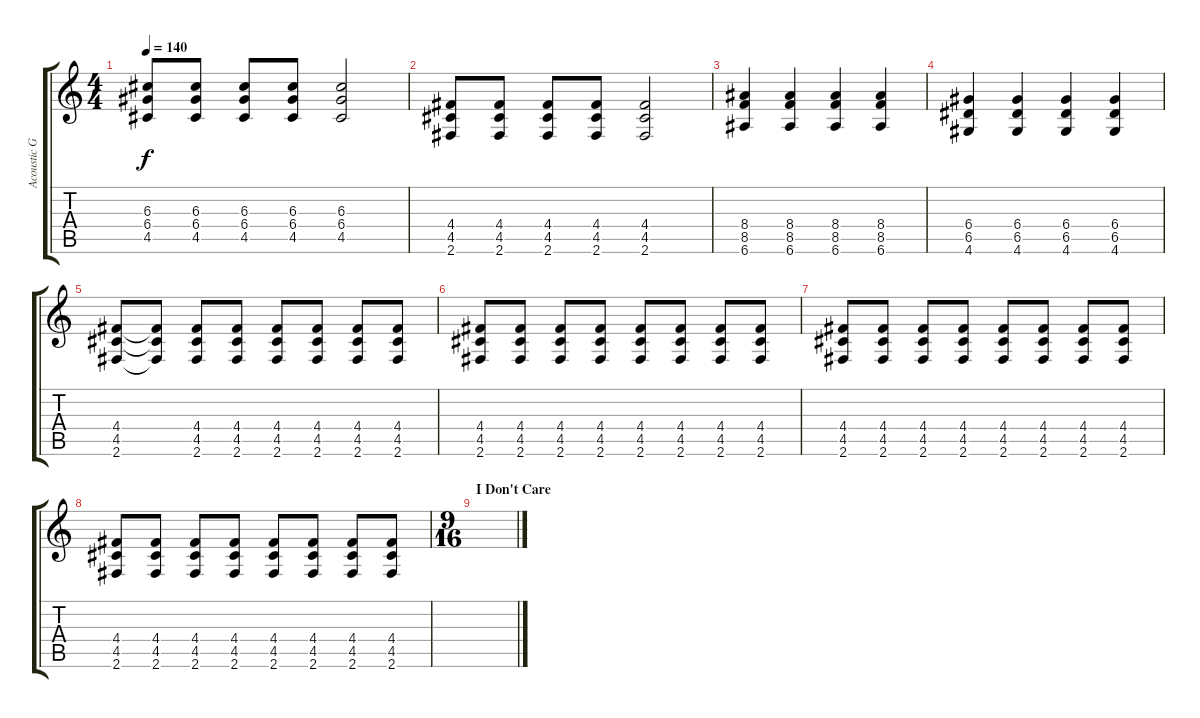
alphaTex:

\track ("Acoustic Guitar" "Acoustic G") {instrument acousticguitarsteel}
\staff {score tabs}
\tuning (E4 B3 G3 D3 A2 E2) {hide}
\ts (4 4)
\tempo 140
\clef g2
\ks c
(6.3 6.4 4.5).8{dy f} (6.3 6.4 4.5).8 (6.3 6.4 4.5).8 (6.3 6.4 4.5).8 (6.3 6.4 4.5).2 |
(4.4 4.5 2.6).8 (4.4 4.5 2.6).8 (4.4 4.5 2.6).8 (4.4 4.5 2.6).8 (4.4 4.5 2.6).2 |
(8.4 8.5 6.6).4 (8.4 8.5 6.6).4 (8.4 8.5 6.6).4 (8.4 8.5 6.6).4 |
(6.4 6.5 4.6).4 (6.4 6.5 4.6).4 (6.4 6.5 4.6).4 (6.4 6.5 4.6).4 |
(4.4 4.5 2.6).8 (4.4{t} 4.5{t} 2.6{t}).8 (4.4 4.5 2.6).8 (4.4 4.5 2.6).8 (4.4 4.5 2.6).8 (4.4 4.5 2.6).8 (4.4 4.5 2.6).8 (4.4 4.5 2.6).8 |
(4.4 4.5 2.6).8 (4.4 4.5 2.6).8 (4.4 4.5 2.6).8 (4.4 4.5 2.6).8 (4.4 4.5 2.6).8 (4.4 4.5 2.6).8 (4.4 4.5 2.6).8 (4.4 4.5 2.6).8 |
(4.4 4.5 2.6).8 (4.4 4.5 2.6).8 (4.4 4.5 2.6).8 (4.4 4.5 2.6).8 (4.4 4.5 2.6).8 (4.4 4.5 2.6).8 (4.4 4.5 2.6).8 (4.4 4.5 2.6).8 |
(4.4 4.5 2.6).8 (4.4 4.5 2.6).8 (4.4 4.5 2.6).8 (4.4 4.5 2.6).8 (4.4 4.5 2.6).8 (4.4 4.5 2.6).8 (4.4 4.5 2.6).8 (4.4 4.5 2.6).8 |
\ts (9 16)
\section ("" "I Don't Care")
